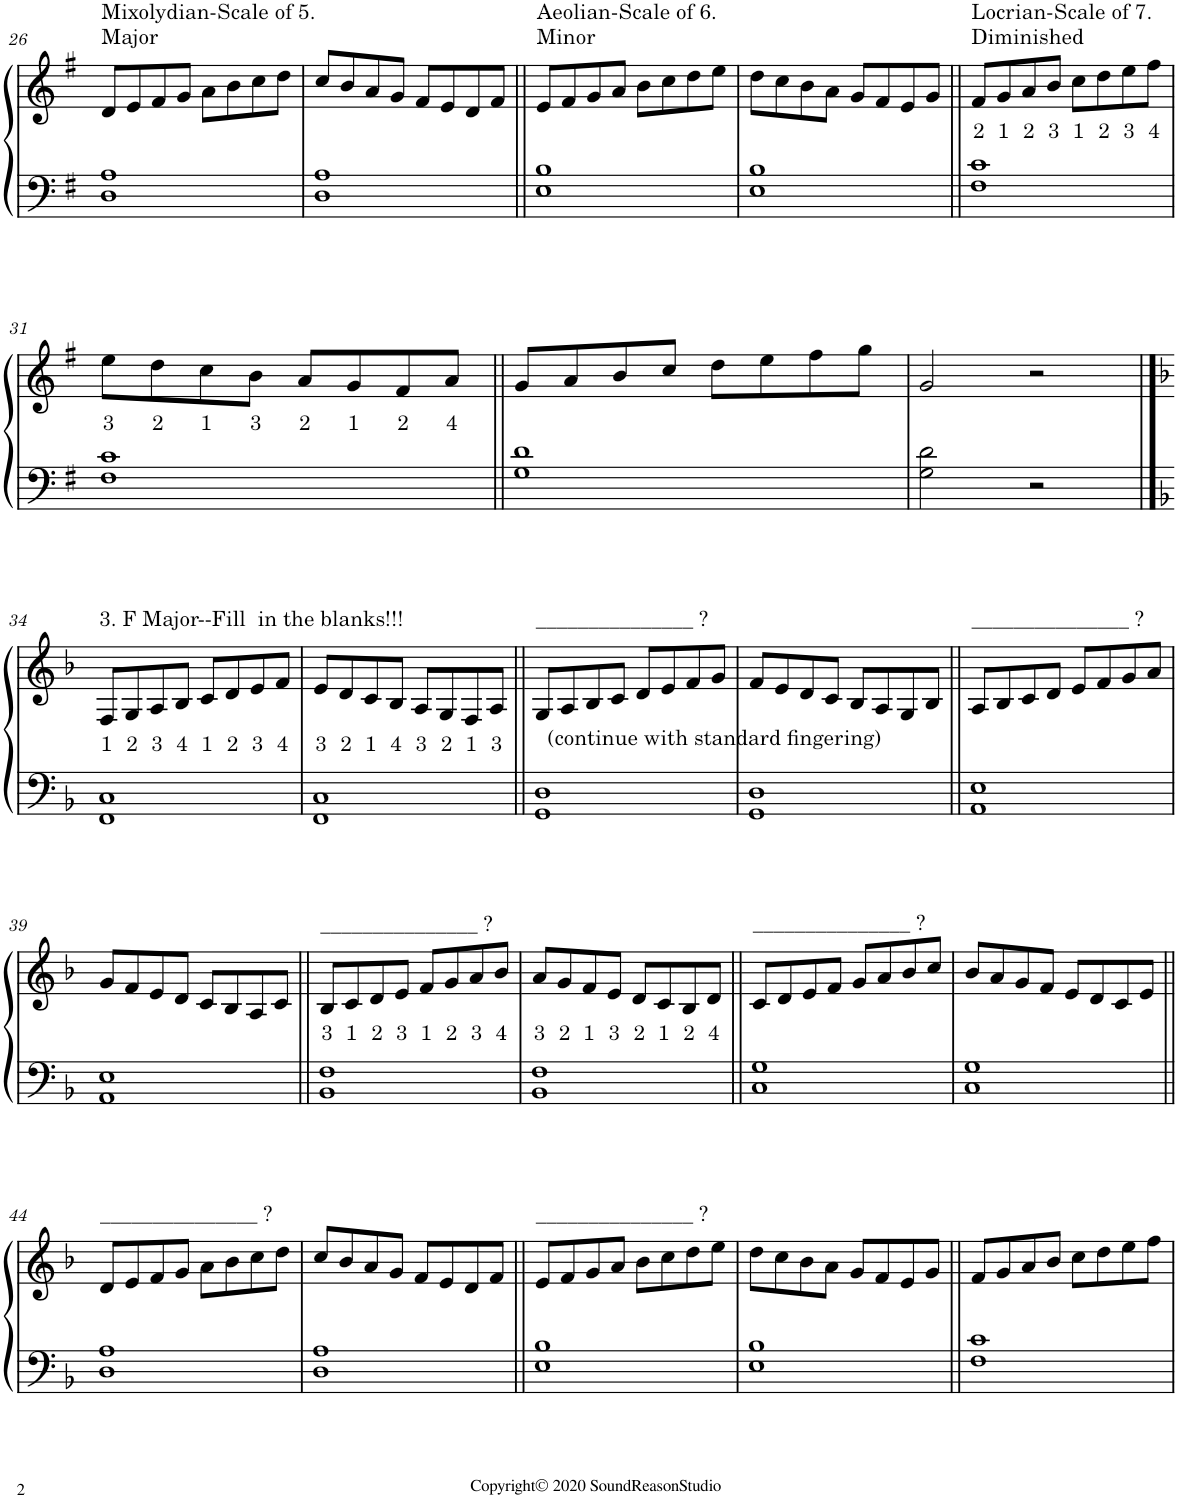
**kern	**kern	**text
*part1	*part1	*part1
*staff2	*staff1	*staff1
*I"Piano	*	*
*I'Pno.	*	*
!!LO:PB:g=z
*clefF4	*clefG2	*
*k[f#]	*k[f#]	*
*M4/4	*M4/4	*
=26	=26	=26
!	!LO:TX:a:t=Mixolydian-Scale of 5.	!
!	!LO:TX:a:t=Major	!
1D 1A	8d/L	.
.	8e/	.
.	8f#/	.
.	8g/J	.
.	8a\L	.
.	8b\	.
.	8cc\	.
.	8dd\J	.
=27	=27	=27
1D 1A	8cc/L	.
.	8b/	.
.	8a/	.
.	8g/J	.
.	8f#/L	.
.	8e/	.
.	8d/	.
.	8f#/J	.
=28||	=28||	=28||
!	!LO:TX:a:t=Aeolian-Scale of 6.	!
!	!LO:TX:a:t=Minor	!
1E 1B	8e/L	.
.	8f#/	.
.	8g/	.
.	8a/J	.
.	8b\L	.
.	8cc\	.
.	8dd\	.
.	8ee\J	.
=29	=29	=29
1E 1B	8dd\L	.
.	8cc\	.
.	8b\	.
.	8a\J	.
.	8g/L	.
.	8f#/	.
.	8e/	.
.	8g/J	.
=30||	=30||	=30||
!	!LO:TX:a:t=Locrian-Scale of 7.	!
!	!LO:TX:a:t=Diminished	!
!	!	!LO:LY:b
1F# 1c	8f#/L	2
!	!	!LO:LY:b
.	8g/	1
!	!	!LO:LY:b
.	8a/	2
!	!	!LO:LY:b
.	8b/J	3
!	!	!LO:LY:b
.	8cc\L	1
!	!	!LO:LY:b
.	8dd\	2
!	!	!LO:LY:b
.	8ee\	3
!	!	!LO:LY:b
.	8ff#\J	4
!!LO:LB:g=z
=31	=31	=31
!	!	!LO:LY:b
1F# 1c	8ee\L	3
!	!	!LO:LY:b
.	8dd\	2
!	!	!LO:LY:b
.	8cc\	1
!	!	!LO:LY:b
.	8b\J	3
!	!	!LO:LY:b
.	8a/L	2
!	!	!LO:LY:b
.	8g/	1
!	!	!LO:LY:b
.	8f#/	2
!	!	!LO:LY:b
.	8a/J	4
=32||	=32||	=32||
1G 1d	8g/L	.
.	8a/	.
.	8b/	.
.	8cc/J	.
.	8dd\L	.
.	8ee\	.
.	8ff#\	.
.	8gg\J	.
=33	=33	=33
2G\ 2d\	2g/	.
2r	2r	.
!!LO:LB:g=z
==34	==34	==34
*k[b-]	*k[b-]	*
!	!LO:TX:a:t=3. F Major--Fill  in the blanks!!!	!
!	!	!LO:LY:b
1FF 1C	8F/L	1
!	!	!LO:LY:b
.	8G/	2
!	!	!LO:LY:b
.	8A/	3
!	!	!LO:LY:b
.	8B-/J	4
!	!	!LO:LY:b
.	8c/L	1
!	!	!LO:LY:b
.	8d/	2
!	!	!LO:LY:b
.	8e/	3
!	!	!LO:LY:b
.	8f/J	4
=35	=35	=35
!	!	!LO:LY:b
1FF 1C	8e/L	3
!	!	!LO:LY:b
.	8d/	2
!	!	!LO:LY:b
.	8c/	1
!	!	!LO:LY:b
.	8B-/J	4
!	!	!LO:LY:b
.	8A/L	3
!	!	!LO:LY:b
.	8G/	2
!	!	!LO:LY:b
.	8F/	1
!	!	!LO:LY:b
.	8A/J	3
=36||	=36||	=36||
!	!LO:TX:a:t=_______________ ?	!
!LO:TX:a:t=(continue with standard fingering)	!	!
1GG 1D	8G/L	.
.	8A/	.
.	8B-/	.
.	8c/J	.
.	8d/L	.
.	8e/	.
.	8f/	.
.	8g/J	.
=37	=37	=37
1GG 1D	8f/L	.
.	8e/	.
.	8d/	.
.	8c/J	.
.	8B-/L	.
.	8A/	.
.	8G/	.
.	8B-/J	.
=38||	=38||	=38||
!	!LO:TX:a:t=_______________ ?	!
1AA 1E	8A/L	.
.	8B-/	.
.	8c/	.
.	8d/J	.
.	8e/L	.
.	8f/	.
.	8g/	.
.	8a/J	.
!!LO:LB:g=z
=39	=39	=39
1AA 1E	8g/L	.
.	8f/	.
.	8e/	.
.	8d/J	.
.	8c/L	.
.	8B-/	.
.	8A/	.
.	8c/J	.
=40||	=40||	=40||
!	!LO:TX:a:t=_______________ ?	!
!	!	!LO:LY:b
1BB- 1F	8B-/L	3
!	!	!LO:LY:b
.	8c/	1
!	!	!LO:LY:b
.	8d/	2
!	!	!LO:LY:b
.	8e/J	3
!	!	!LO:LY:b
.	8f/L	1
!	!	!LO:LY:b
.	8g/	2
!	!	!LO:LY:b
.	8a/	3
!	!	!LO:LY:b
.	8b-/J	4
=41	=41	=41
!	!	!LO:LY:b
1BB- 1F	8a/L	3
!	!	!LO:LY:b
.	8g/	2
!	!	!LO:LY:b
.	8f/	1
!	!	!LO:LY:b
.	8e/J	3
!	!	!LO:LY:b
.	8d/L	2
!	!	!LO:LY:b
.	8c/	1
!	!	!LO:LY:b
.	8B-/	2
!	!	!LO:LY:b
.	8d/J	4
=42||	=42||	=42||
!	!LO:TX:a:t=_______________ ?	!
1C 1G	8c/L	.
.	8d/	.
.	8e/	.
.	8f/J	.
.	8g/L	.
.	8a/	.
.	8b-/	.
.	8cc/J	.
=43	=43	=43
1C 1G	8b-/L	.
.	8a/	.
.	8g/	.
.	8f/J	.
.	8e/L	.
.	8d/	.
.	8c/	.
.	8e/J	.
!!LO:LB:g=z
=44||	=44||	=44||
!	!LO:TX:a:t=_______________ ?	!
1D 1A	8d/L	.
.	8e/	.
.	8f/	.
.	8g/J	.
.	8a\L	.
.	8b-\	.
.	8cc\	.
.	8dd\J	.
=45	=45	=45
1D 1A	8cc/L	.
.	8b-/	.
.	8a/	.
.	8g/J	.
.	8f/L	.
.	8e/	.
.	8d/	.
.	8f/J	.
=46||	=46||	=46||
!	!LO:TX:a:t=_______________ ?	!
1E 1B-	8e/L	.
.	8f/	.
.	8g/	.
.	8a/J	.
.	8b-\L	.
.	8cc\	.
.	8dd\	.
.	8ee\J	.
=47	=47	=47
1E 1B-	8dd\L	.
.	8cc\	.
.	8b-\	.
.	8a\J	.
.	8g/L	.
.	8f/	.
.	8e/	.
.	8g/J	.
=48||	=48||	=48||
1F 1c	8f/L	.
.	8g/	.
.	8a/	.
.	8b-/J	.
.	8cc\L	.
.	8dd\	.
.	8ee\	.
.	8ff\J	.
=	=	=
*-	*-	*-
